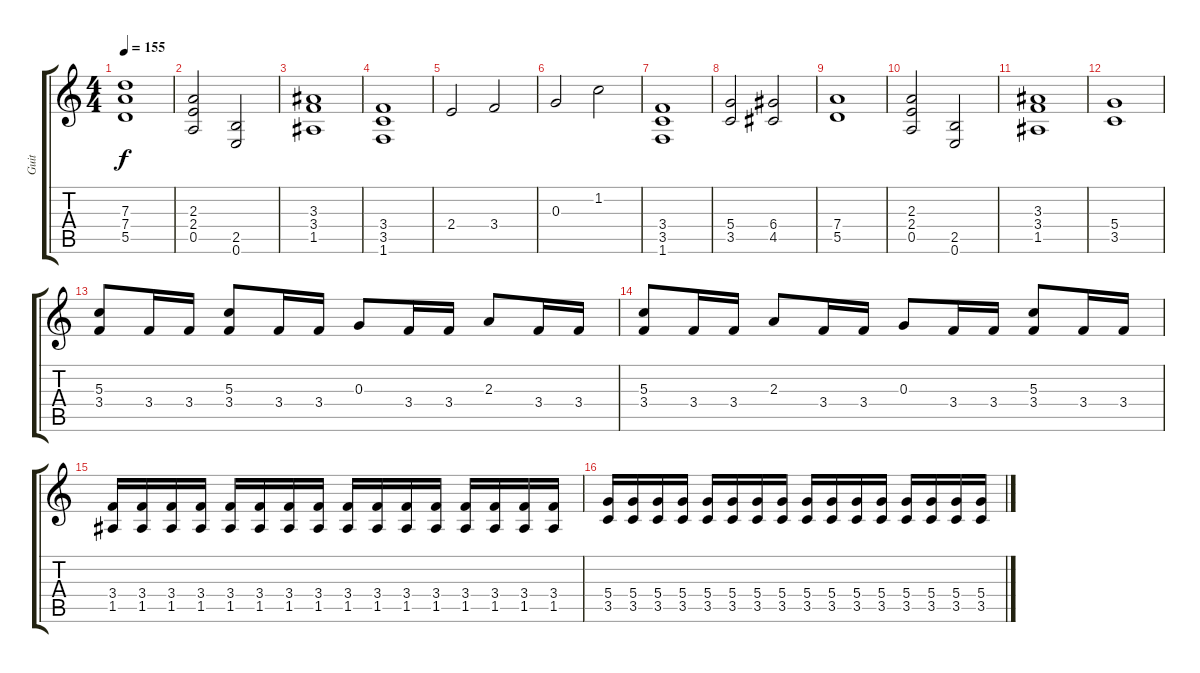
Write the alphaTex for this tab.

\track ("Guit" "Guit") {instrument distortionguitar}
\staff {score tabs}
\tuning (E4 B3 G3 D3 A2 E2) {hide}
\ts (4 4)
\tempo 155
\clef g2
\ks c
(7.3 7.4 5.5).1{dy f} |
(2.3 2.4 0.5).2 (2.5 0.6).2 |
(3.3 3.4 1.5).1 |
(3.4 3.5 1.6).1 |
2.4.2 3.4.2 |
0.3.2 1.2.2 |
(3.4 3.5 1.6).1 |
(5.4 3.5).2 (6.4 4.5).2 |
(7.4 5.5).1 |
(2.3 2.4 0.5).2 (2.5 0.6).2 |
(3.3 3.4 1.5).1 |
(5.4 3.5).1 |
(5.3 3.4).8 3.4.16 3.4.16 (5.3 3.4).8 3.4.16 3.4.16 0.3.8 3.4.16 3.4.16 2.3.8 3.4.16 3.4.16 |
(5.3 3.4).8 3.4.16 3.4.16 2.3.8 3.4.16 3.4.16 0.3.8 3.4.16 3.4.16 (5.3 3.4).8 3.4.16 3.4.16 |
(3.4 1.5).16 (3.4 1.5).16 (3.4 1.5).16 (3.4 1.5).16 (3.4 1.5).16 (3.4 1.5).16 (3.4 1.5).16 (3.4 1.5).16 (3.4 1.5).16 (3.4 1.5).16 (3.4 1.5).16 (3.4 1.5).16 (3.4 1.5).16 (3.4 1.5).16 (3.4 1.5).16 (3.4 1.5).16 |
(5.4 3.5).16 (5.4 3.5).16 (5.4 3.5).16 (5.4 3.5).16 (5.4 3.5).16 (5.4 3.5).16 (5.4 3.5).16 (5.4 3.5).16 (5.4 3.5).16 (5.4 3.5).16 (5.4 3.5).16 (5.4 3.5).16 (5.4 3.5).16 (5.4 3.5).16 (5.4 3.5).16 (5.4 3.5).16
